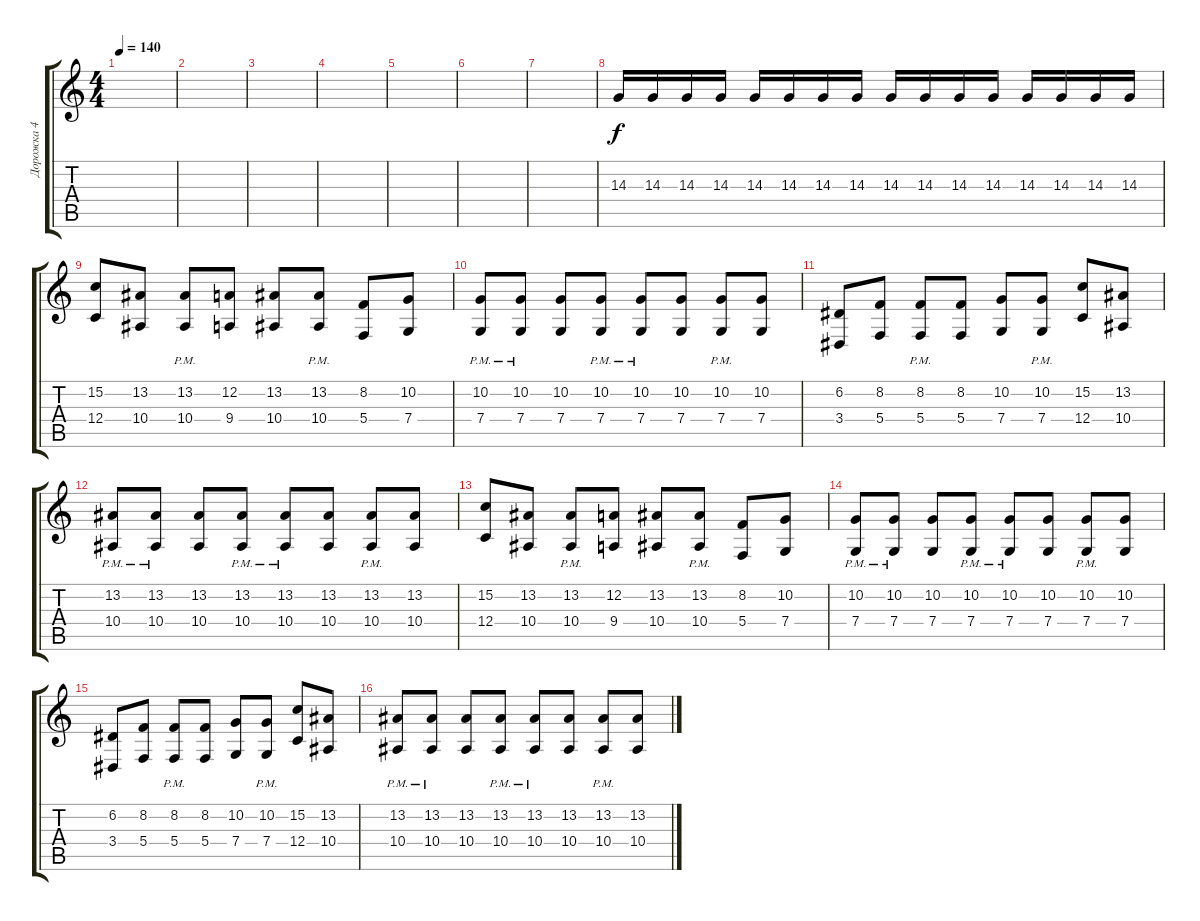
\track ("Дорожка 4" "Дорожка 4") {instrument lead2sawtooth}
\staff {score tabs}
\tuning (D4 A3 F3 C3 G2 C2) {hide}
\ts (4 4)
\tempo 140
\clef g2
\ks c
|
|
|
|
|
|
|
14.3.16{volume 8 instrument lead2sawtooth} 14.3.16 14.3.16 14.3.16 14.3.16 14.3.16 14.3.16 14.3.16 14.3.16{volume 8 instrument lead2sawtooth} 14.3.16 14.3.16 14.3.16 14.3.16 14.3.16 14.3.16 14.3.16 |
(15.2 12.4).8{volume 14 instrument lead2sawtooth} (13.2 10.4).8 (13.2{pm} 10.4{pm}).8 (12.2 9.4).8 (13.2 10.4).8 (13.2{pm} 10.4{pm}).8 (8.2 5.4).8 (10.2 7.4).8 |
(10.2{pm} 7.4{pm}).8 (10.2{pm} 7.4{pm}).8 (10.2 7.4).8 (10.2{pm} 7.4{pm}).8 (10.2{pm} 7.4{pm}).8 (10.2 7.4).8 (10.2{pm} 7.4{pm}).8 (10.2 7.4).8 |
(6.2 3.4).8 (8.2 5.4).8 (8.2 5.4{pm}).8 (8.2 5.4).8 (10.2 7.4).8 (10.2 7.4{pm}).8 (15.2 12.4).8 (13.2 10.4).8 |
(13.2{pm} 10.4{pm}).8 (13.2{pm} 10.4{pm}).8 (13.2 10.4).8 (13.2{pm} 10.4{pm}).8 (13.2{pm} 10.4{pm}).8 (13.2 10.4).8 (13.2{pm} 10.4{pm}).8 (13.2 10.4).8 |
(15.2 12.4).8{volume 14} (13.2 10.4).8 (13.2{pm} 10.4{pm}).8 (12.2 9.4).8 (13.2 10.4).8 (13.2{pm} 10.4{pm}).8 (8.2 5.4).8 (10.2 7.4).8 |
(10.2{pm} 7.4{pm}).8 (10.2{pm} 7.4{pm}).8 (10.2 7.4).8 (10.2{pm} 7.4{pm}).8 (10.2{pm} 7.4{pm}).8 (10.2 7.4).8 (10.2{pm} 7.4{pm}).8 (10.2 7.4).8 |
(6.2 3.4).8 (8.2 5.4).8 (8.2 5.4{pm}).8 (8.2 5.4).8 (10.2 7.4).8 (10.2 7.4{pm}).8 (15.2 12.4).8 (13.2 10.4).8 |
(13.2{pm} 10.4{pm}).8 (13.2{pm} 10.4{pm}).8 (13.2 10.4).8 (13.2{pm} 10.4{pm}).8 (13.2{pm} 10.4{pm}).8 (13.2 10.4).8 (13.2{pm} 10.4{pm}).8 (13.2 10.4).8
